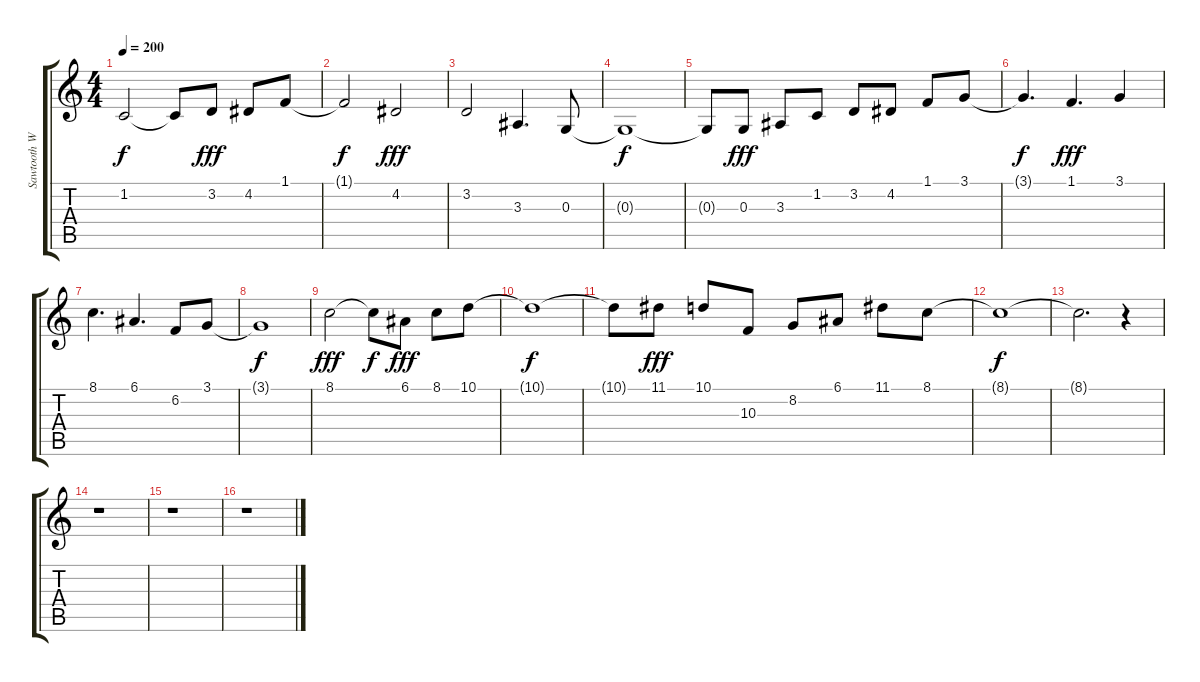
\track ("Sawtooth Wave" "Sawtooth W") {instrument lead2sawtooth}
\staff {score tabs}
\tuning (E4 B3 G3 D3 A2 E2) {hide}
\ts (4 4)
\tempo 200
\clef g2
\ks c
1.2{t}.2{dy f} 1.2{t}.8 3.2.8{dy fff} 4.2.8 1.1.8 |
1.1{t}.2{dy f} 4.2.2{dy fff} |
3.2.2 3.3.4{d} 0.3.8 |
0.3{t}.1{dy f} |
0.3{t}.8 0.3.8{dy fff} 3.3.8 1.2.8 3.2.8 4.2.8 1.1.8 3.1.8 |
3.1{t}.4{d dy f} 1.1.4{d dy fff} 3.1.4 |
8.1.4{d} 6.1.4{d} 6.2.8 3.1.8 |
3.1{t}.1{dy f} |
8.1.2{dy fff} 8.1{t}.8{dy f} 6.1.8{dy fff} 8.1.8 10.1.8 |
10.1{t}.1{dy f} |
10.1{t}.8 11.1.8{dy fff} 10.1.8 10.3.8 8.2.8 6.1.8 11.1.8 8.1.8 |
8.1{t}.1{dy f} |
8.1{t}.2{d} r.4 |
r.1 |
r.1 |
r.1
